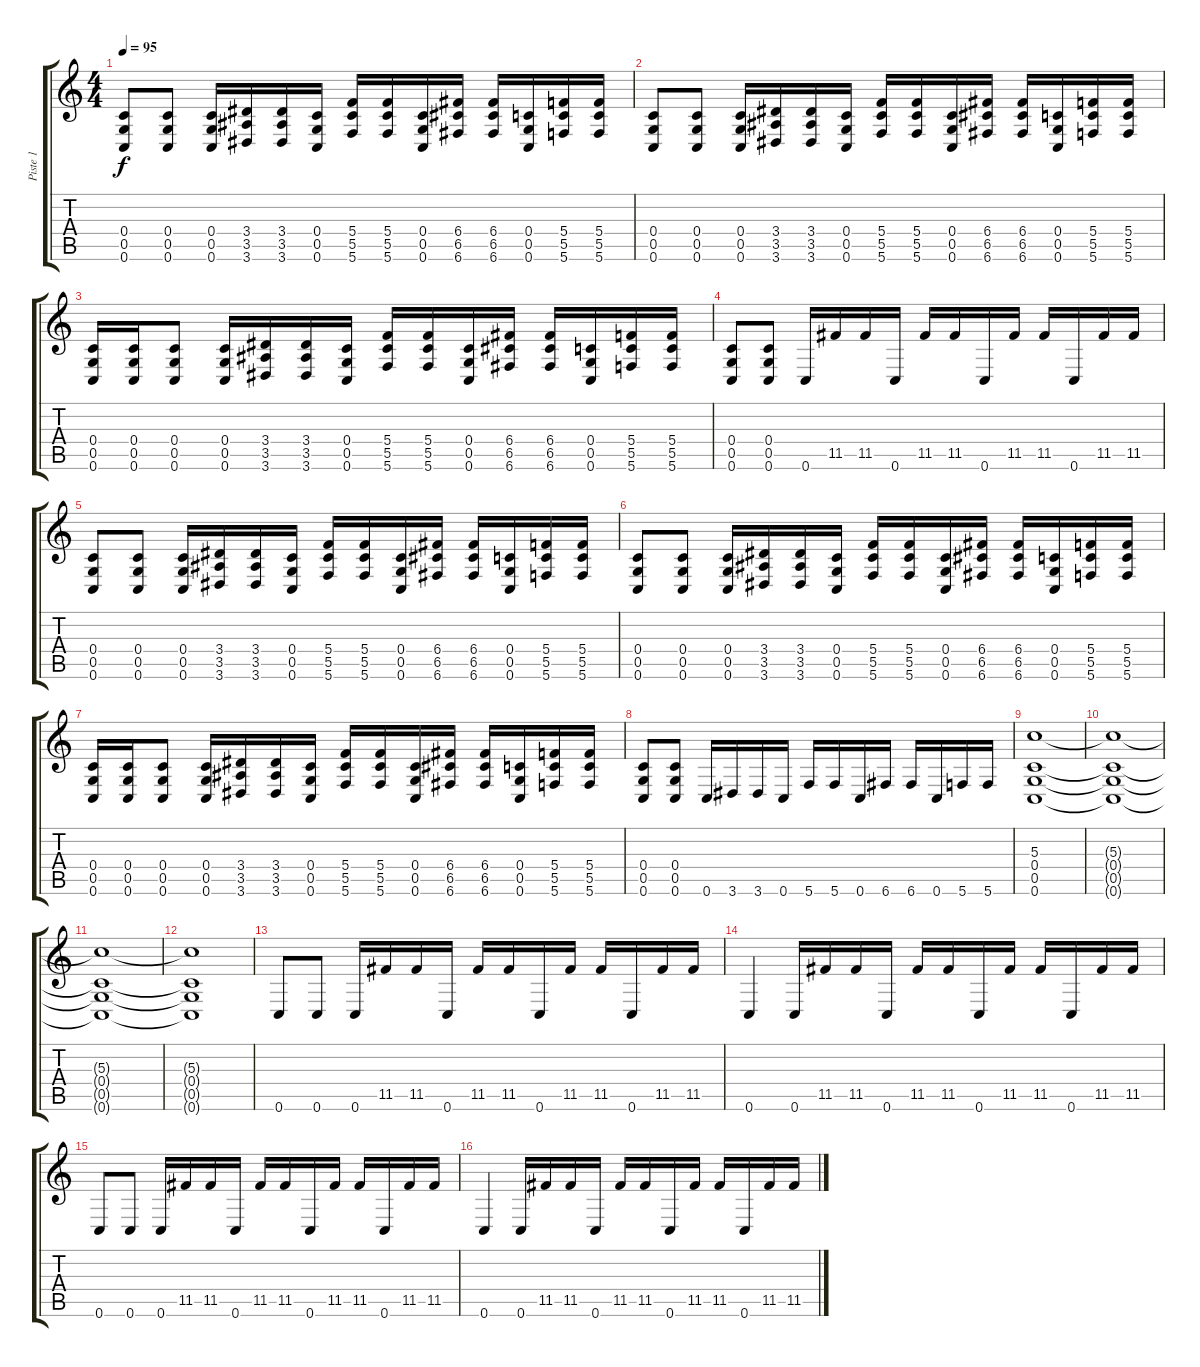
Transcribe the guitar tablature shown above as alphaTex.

\track ("Piste 1" "Piste 1") {instrument distortionguitar}
\staff {score tabs}
\tuning (E4 C4 G3 C3 G2 C2) {hide}
\ts (4 4)
\tempo 95
\clef g2
\ks c
(0.4 0.5 0.6).8{dy f} (0.4 0.5 0.6).8 (0.4 0.5 0.6).16 (3.4 3.5 3.6).16 (3.4 3.5 3.6).16 (0.4 0.5 0.6).16 (5.4 5.5 5.6).16 (5.4 5.5 5.6).16 (0.4 0.5 0.6).16 (6.4 6.5 6.6).16 (6.4 6.5 6.6).16 (0.4 0.5 0.6).16 (5.4 5.5 5.6).16 (5.4 5.5 5.6).16 |
(0.4 0.5 0.6).8 (0.4 0.5 0.6).8 (0.4 0.5 0.6).16 (3.4 3.5 3.6).16 (3.4 3.5 3.6).16 (0.4 0.5 0.6).16 (5.4 5.5 5.6).16 (5.4 5.5 5.6).16 (0.4 0.5 0.6).16 (6.4 6.5 6.6).16 (6.4 6.5 6.6).16 (0.4 0.5 0.6).16 (5.4 5.5 5.6).16 (5.4 5.5 5.6).16 |
(0.4 0.5 0.6).16 (0.4 0.5 0.6).16 (0.4 0.5 0.6).8 (0.4 0.5 0.6).16 (3.4 3.5 3.6).16 (3.4 3.5 3.6).16 (0.4 0.5 0.6).16 (5.4 5.5 5.6).16 (5.4 5.5 5.6).16 (0.4 0.5 0.6).16 (6.4 6.5 6.6).16 (6.4 6.5 6.6).16 (0.4 0.5 0.6).16 (5.4 5.5 5.6).16 (5.4 5.5 5.6).16 |
(0.4 0.5 0.6).8 (0.4 0.5 0.6).8 0.6.16 11.5.16 11.5.16 0.6.16 11.5.16 11.5.16 0.6.16 11.5.16 11.5.16 0.6.16 11.5.16 11.5.16 |
(0.4 0.5 0.6).8 (0.4 0.5 0.6).8 (0.4 0.5 0.6).16 (3.4 3.5 3.6).16 (3.4 3.5 3.6).16 (0.4 0.5 0.6).16 (5.4 5.5 5.6).16 (5.4 5.5 5.6).16 (0.4 0.5 0.6).16 (6.4 6.5 6.6).16 (6.4 6.5 6.6).16 (0.4 0.5 0.6).16 (5.4 5.5 5.6).16 (5.4 5.5 5.6).16 |
(0.4 0.5 0.6).8 (0.4 0.5 0.6).8 (0.4 0.5 0.6).16 (3.4 3.5 3.6).16 (3.4 3.5 3.6).16 (0.4 0.5 0.6).16 (5.4 5.5 5.6).16 (5.4 5.5 5.6).16 (0.4 0.5 0.6).16 (6.4 6.5 6.6).16 (6.4 6.5 6.6).16 (0.4 0.5 0.6).16 (5.4 5.5 5.6).16 (5.4 5.5 5.6).16 |
(0.4 0.5 0.6).16 (0.4 0.5 0.6).16 (0.4 0.5 0.6).8 (0.4 0.5 0.6).16 (3.4 3.5 3.6).16 (3.4 3.5 3.6).16 (0.4 0.5 0.6).16 (5.4 5.5 5.6).16 (5.4 5.5 5.6).16 (0.4 0.5 0.6).16 (6.4 6.5 6.6).16 (6.4 6.5 6.6).16 (0.4 0.5 0.6).16 (5.4 5.5 5.6).16 (5.4 5.5 5.6).16 |
(0.4 0.5 0.6).8 (0.4 0.5 0.6).8 0.6.16 3.6.16 3.6.16 0.6.16 5.6.16 5.6.16 0.6.16 6.6.16 6.6.16 0.6.16 5.6.16 5.6.16 |
(5.3 0.4 0.5 0.6).1 |
(5.3{t} 0.4{t} 0.5{t} 0.6{t}).1 |
(5.3{t} 0.4{t} 0.5{t} 0.6{t}).1 |
(5.3{t} 0.4{t} 0.5{t} 0.6{t}).1 |
0.6.8 0.6.8 0.6.16 11.5.16 11.5.16 0.6.16 11.5.16 11.5.16 0.6.16 11.5.16 11.5.16 0.6.16 11.5.16 11.5.16 |
0.6.4 0.6.16 11.5.16 11.5.16 0.6.16 11.5.16 11.5.16 0.6.16 11.5.16 11.5.16 0.6.16 11.5.16 11.5.16 |
0.6.8 0.6.8 0.6.16 11.5.16 11.5.16 0.6.16 11.5.16 11.5.16 0.6.16 11.5.16 11.5.16 0.6.16 11.5.16 11.5.16 |
0.6.4 0.6.16 11.5.16 11.5.16 0.6.16 11.5.16 11.5.16 0.6.16 11.5.16 11.5.16 0.6.16 11.5.16 11.5.16
